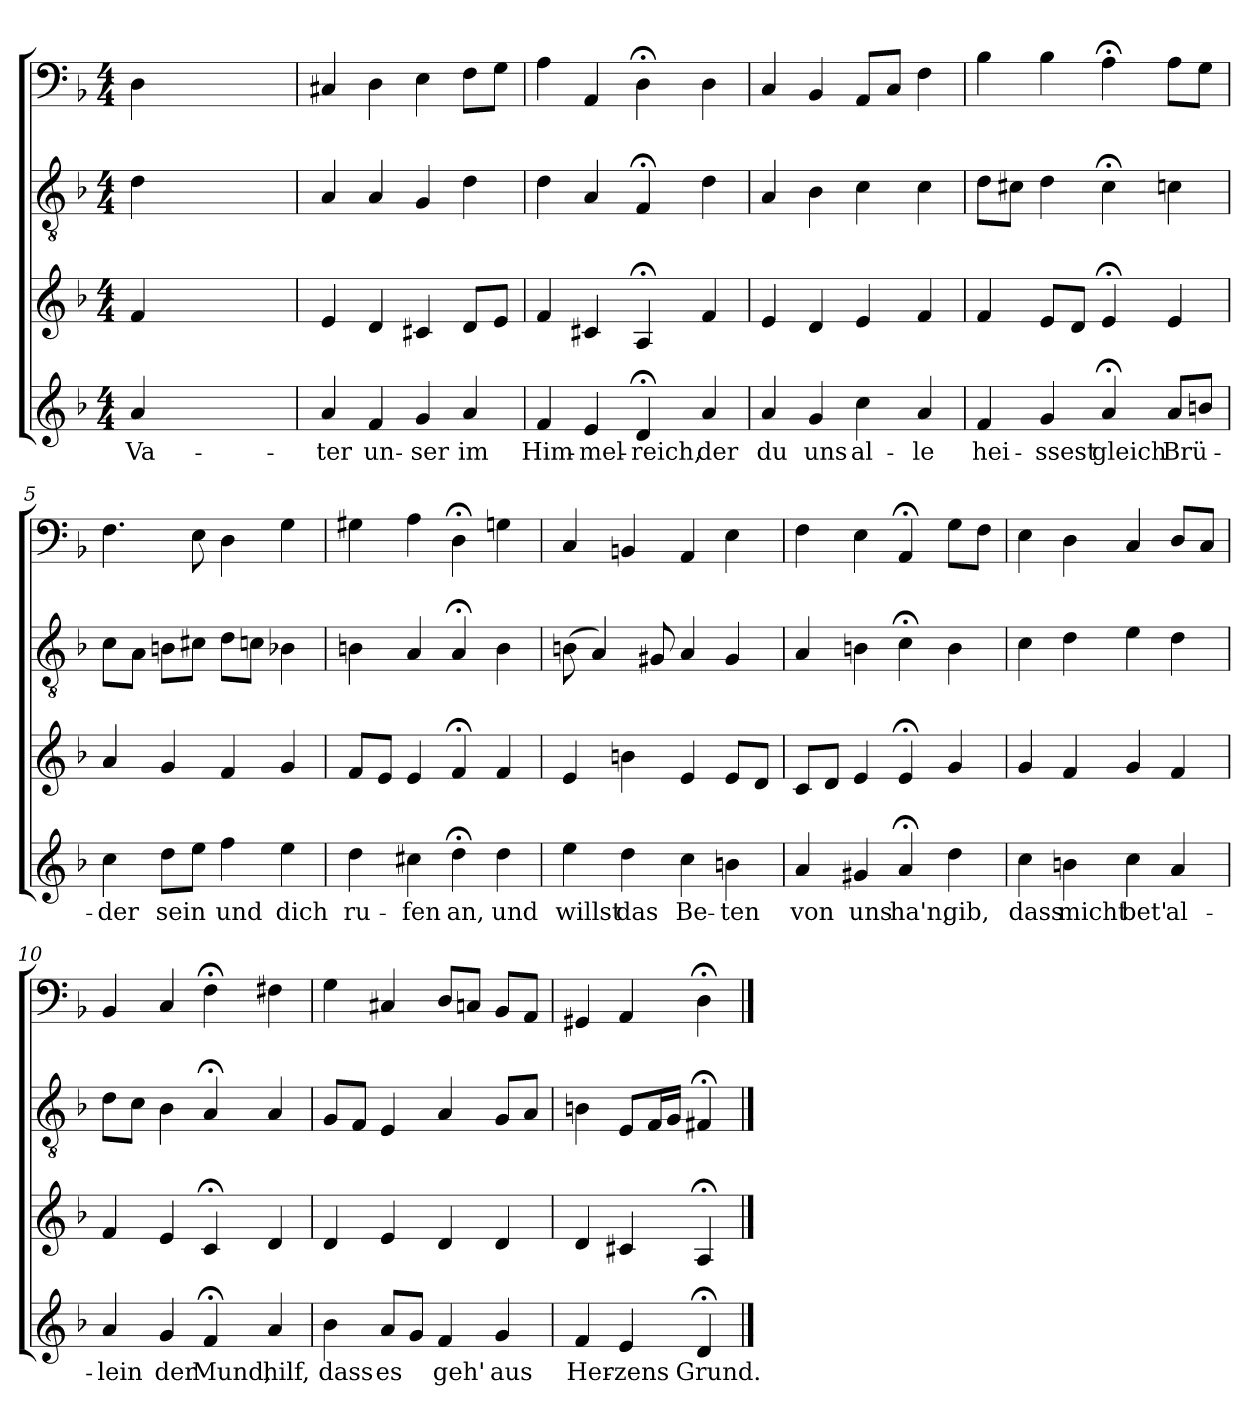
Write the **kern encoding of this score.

**kern	**text	**kern	**kern	**kern
*part4	*part4	*part3	*part2	*part1
*staff4	*staff4	*staff3	*staff2	*staff1
*clefG2	*	*clefG2	*clefGv2	*clefF4
*k[b-]	*	*k[b-]	*k[b-]	*k[b-]
*d:	*	*d:	*d:	*d:
*M4/4	*	*M4/4	*M4/4	*M4/4
=	=	=	=	=
4a/	Va-	4f/	4d\	4D\
2ryy	.	2ryy	2ryy	2ryy
4ryy	.	4ryy	4ryy	4ryy
=1	=1	=1	=1	=1
4a/	-ter	4e/	4A/	4C#X/
4f/	un-	4d/	4A/	4D\
4g/	-ser	4c#X/	4G/	4E\
4a/	im	8d/L	4d\	8F\L
.	.	8e/J	.	8G\J
=2	=2	=2	=2	=2
4f/	Him-	4f/	4d\	4A\
4e/	-mel-	4c#X/	4A/	4AA/
4d;</	-reich,	4A;</	4F;</	4D;<\
4a/	der	4f/	4d\	4D\
=3	=3	=3	=3	=3
4a/	du	4e/	4A/	4C/
4g/	uns	4d/	4B-\	4BB-/
4cc\	al-	4e/	4c\	8AA/L
.	.	.	.	8C/J
4a/	-le	4f/	4c\	4F\
=4	=4	=4	=4	=4
4f/	hei-	4f/	8d\L	4B-\
.	.	.	8c#X\J	.
4g/	-ssest	8e/L	4d\	4B-\
.	.	8d/J	.	.
4a;</	gleich	4e;</	4c#;<\	4A;<\
8a/L	Brü-	4e/	4cn\	8A\L
8bn/J	.	.	.	8G\J
=5	=5	=5	=5	=5
4cc\	-der	4a/	8c\L	4.F\
.	.	.	8A\J	.
8dd\L	sein	4g/	8Bn\L	.
8ee\J	.	.	8c#X\J	8E\
4ff\	und	4f/	8d\L	4D\
.	.	.	8cn\J	.
4ee\	dich	4g/	4B-X\	4G\
=6	=6	=6	=6	=6
4dd\	ru-	8f/L	4Bn\	4G#X\
.	.	8e/J	.	.
4cc#X\	-fen	4e/	4A/	4A\
4dd;<\	an,	4f;</	4A;</	4D;<\
4dd\	und	4f/	4B\	4Gn\
=7	=7	=7	=7	=7
4ee\	willst	4e/	(8Bn\	4C/
.	.	.	4A/)	.
4dd\	das	4bn\	.	4BBn/
.	.	.	8G#X/	.
4cc\	Be-	4e/	4A/	4AA/
4bn\	-ten	8e/L	4G#/	4E\
.	.	8d/J	.	.
=8	=8	=8	=8	=8
4a/	von	8c/L	4A/	4F\
.	.	8d/J	.	.
4g#X/	uns	4e/	4Bn\	4E\
4a;</	ha'n,	4e;</	4c;<\	4AA;</
4dd\	gib,	4g/	4B\	8G\L
.	.	.	.	8F\J
=9	=9	=9	=9	=9
4cc\	dass	4g/	4c\	4E\
4bn\	micht	4f/	4d\	4D\
4cc\	bet'	4g/	4e\	4C/
4a/	al-	4f/	4d\	8D/L
.	.	.	.	8C/J
=10	=10	=10	=10	=10
4a/	-lein	4f/	8d\L	4BB-/
.	.	.	8c\J	.
4g/	der	4e/	4B-\	4C/
4f;</	Mund,	4c;</	4A;</	4F;<\
4a/	hilf,	4d/	4A/	4F#X\
=11	=11	=11	=11	=11
4b-\	dass	4d/	8G/L	4G\
.	.	.	8F/J	.
8a/L	es	4e/	4E/	4C#X/
8g/J	.	.	.	.
4f/	geh'	4d/	4A/	8D/L
.	.	.	.	8Cn/J
4g/	aus	4d/	8G/L	8BB-/L
.	.	.	8A/J	8AA/J
=12	=12	=12	=12	=12
4f/	Her-	4d/	4Bn\	4GG#X/
4e/	-zens	4c#X/	8E/L	4AA/
.	.	.	16F/L	.
.	.	.	16G/JJ	.
4d;</	Grund.	4A;</	4F#X;</	4D;<\
==	==	==	==	==
*-	*-	*-	*-	*-
